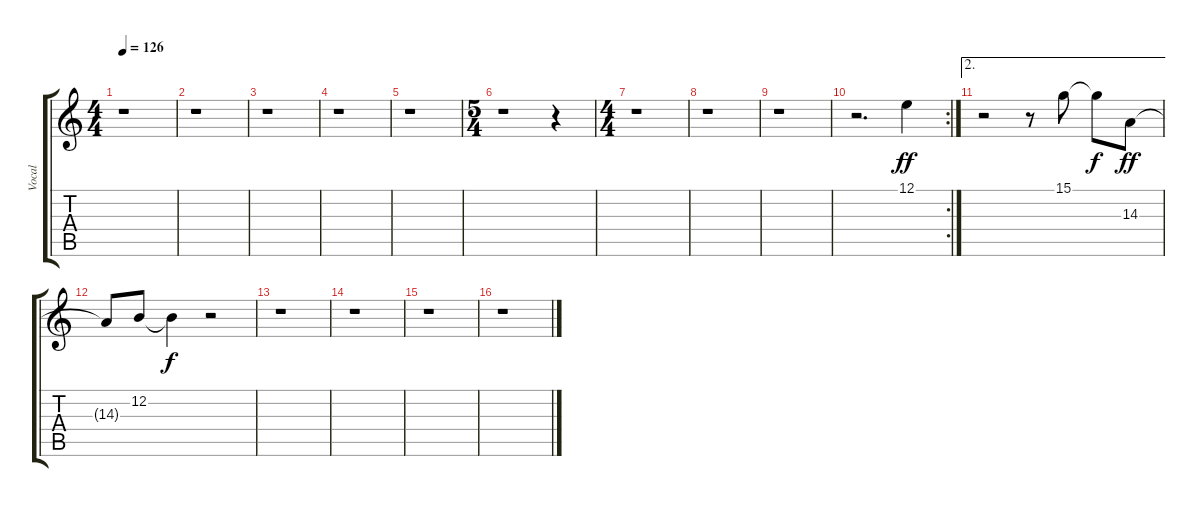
\track ("Vocal" "Vocal") {instrument lead8bassandlead}
\staff {score tabs}
\tuning (E4 B3 G3 D3 A2 E2) {hide}
\ts (4 4)
\tempo 126
\clef g2
\ks c
r.1{dy ff} |
r.1 |
r.1 |
r.1 |
r.1 |
\ts (5 4)
r.1 r.4 |
\ts (4 4)
r.1 |
r.1 |
r.1 |
\rc 2
r.2{d} 12.1.4 |
\ae 2
r.2 r.8 15.1.8 15.1{t}.8{dy f} 14.3.8{dy ff} |
14.3{t}.8 12.2.8 12.2{t}.4{dy f} r.2 |
r.1 |
r.1 |
r.1 |
r.1
